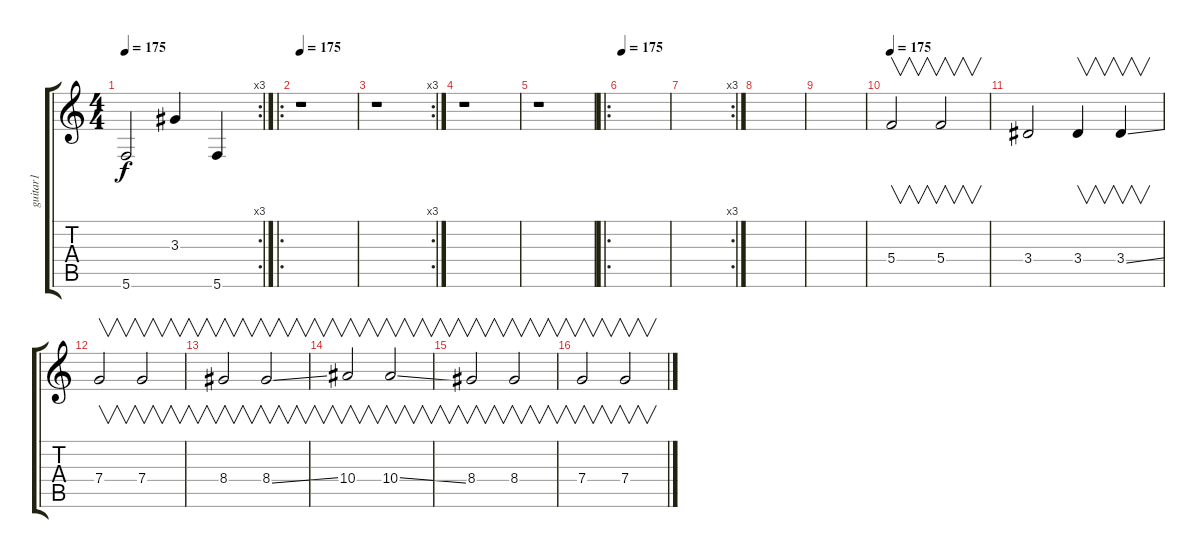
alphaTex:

\track ("guitar1" "guitar1") {instrument electricguitarclean}
\staff {score tabs}
\tuning (D4 A3 F3 C3 G2 C2) {hide}
\rc 3
\ts (4 4)
\tempo 175
\clef g2
\ks c
5.6.2{dy f} 3.3.4 5.6.4 |
\ro
\tempo 175
r.1 |
\rc 3
r.1 |
r.1 |
r.1 |
\ro
\tempo 175
|
\rc 3
|
|
|
\tempo 175
5.4.2{v instrument overdrivenguitar} 5.4.2{v} |
3.4.2 3.4.4{v} 3.4{ss}.4{v} |
7.4.2{v} 7.4.2{v} |
8.4.2{v} 8.4{ss}.2{v} |
10.4.2{v} 10.4{ss}.2{v} |
8.4.2{v} 8.4.2{v} |
7.4.2{v} 7.4.2{v}
